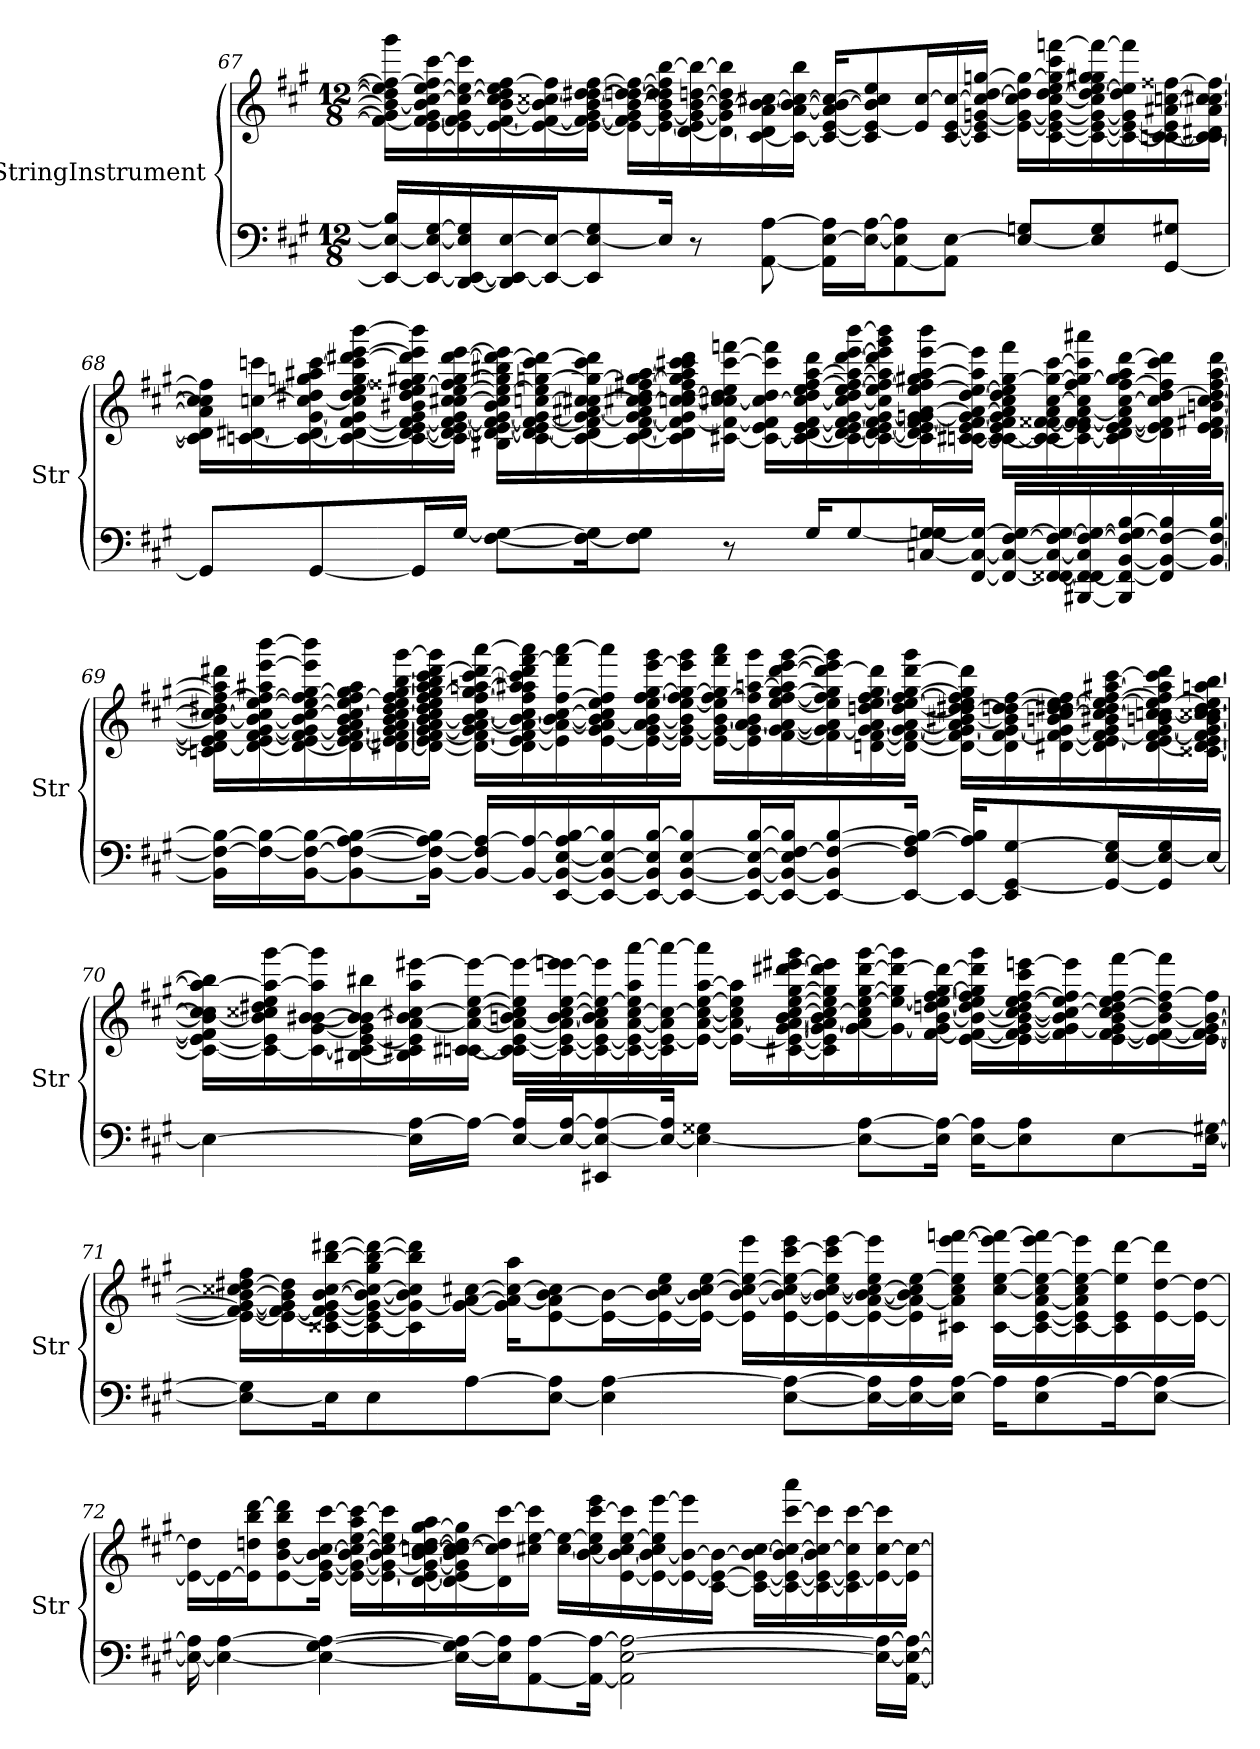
**kern	**kern
*part2	*part1
*staff2	*staff1
*I"StringInstrument	*I"StringInstrument
*I'Str	*I'Str
!!LO:LB:g=z
*clefF4	*clefG2
*k[f#c#g#]	*k[f#c#g#]
*M12/8	*M12/8
=67	=67
16EE/_ 16E/_ 16B/]LL	16f#\_ 16g#\] 16b\_ 16dd\] 16ee\] 16ff#\_ 16ggg#\LL
16EE/_ 16E/_ [16G#/	[16e\ 16f#\_ [16g#\ 16b\] [16cc#\ [16ee\ 16ff#\] [16ccc#\
[16DD/ 16EE/_ 16E/] 16G#/]	16e\_ 16f#\] 16g#\] 16cc#\_ 16ee\_ 16ccc#\]
16DD/] 16EE/_ [16E/	16e\_ [16f#\ [16b\ 16cc#\] 16dd\ 16ee\] [16ff#\
16EE/_ 16E/_J	16e\_ 16f#\_ 16b\_ 16cc##X\ 16ff#\]
8EE/] 8E/_ 8G#/	16e\_ 16f#\_ [16g#\ 16b\_ 16dd\ [16dd#X\ [16ff#\JJ
.	16e\_ 16f#\] 16g#\] 16b\_ [16ddn\ 16dd#\_ 16ff#\_LL
16E/Jk]	16e\_ [16g#\ 16b\] 16dd\] 16dd#\] 16ff#\] [16bb\
8r	[16d\ 16e\] 16g#\_ [16b\ [16ddn\ 16bb\_
.	16d\_ 16g#\] 16b\_ 16dd\] 16bb\]
[8AA\ [8A\	[16c#\ 16d\] [16a\ 16b\] [16cc#X\
.	16c#\_ 16a\_ [16b\ 16cc#\_ 16bb\JJ
16AA\] [16E\ 16A\]LL	16c#/_ [16e/ 16a/] 16b/_ 16cc#/_KL
16E\_ [16A\J	8c#/] 8e/_ 8b/] 8cc#/] 8ee/
[8AA\ 8E\] 8A\]	.
.	16e/] [16cc#/L
8AA\] [8E\J	[16c#/ [16e/ 16cc#/_
.	16c#/] 16e/_ [16gn/ 16cc#/_ [16dd/ [16ggn/JJ
8E/_ 8Gn/L	16e\_ 16g\_ 16cc#\] 16dd\] 16gg\_LL
.	[16c#\ 16e\_ 16g\_ [16cc#\ [16dd\ 16ee\ 16gg\_ 16ccc#\ [16fffn\
8E/] 8G/	16c#\_ 16e\_ 16g\_ 16cc#\] 16dd\_ [16ee\ 16gg\] 16gg#X\ 16fff\_
.	16c#\_ 16e\_ 16g\] 16dd\] 16ee\] 16fff\]
[8GG#/ 8G#X/J	[16cn\ 16c#\_ 16e\] [16a#X\ [16ccn\ [16ff##X\
.	16c\_ 16c#\] [16d#X\ 16a#\_ 16cc\_ [16cc#X\ 16ff##\_JJ
!!LO:LB:g=z
=68	=68
8GG#/L]	16c\] 16d#\] 16a#\] 16cc\] 16cc#\] 16ff##\]LL
.	[16cn\ [16d#X\ [16ccn\ 16cccn\
[8GG#/	16c\_ 16d#\_ [16g#\ 16cc\_ 16dd#X\ 16ggn\ 16aa#X\ [16ccc\
.	16c\_ 16d#\_ [16f#\ 16g#\] 16cc\] 16dd#\ [16ee\ 16gg\ 16ccc\] [16ddd#X\ [16eee\ [16bbb\
16GG#/L]	16c\_ 16d#\_ [16e\ 16f#\_ 16g#\ 16b#X\ 16dd#\ 16ee\] [16ff##X\ 16gg#X\ 16ddd#\] 16eee\] 16bbb\]
[16G#/JJ	16c\] 16d#\_ 16e\_ 16f#\_ [16g#\ 16cc\ [16cc#X\ [16ee\ 16ff##\] [16gg#\ [16ddd#\ [16eee\JJ
[8F#\ 8G#\_L	16B#X\ 16d#\_ 16e\_ 16f#\_ 16g#\_ 16b#\ 16cc#\] 16ee\_ 16gg#\] 16bb#X\ 16ddd#\_ 16eee\]LL
.	[16c\ 16d#\_ 16e\] 16f#\_ 16g#\_ [16ccn\ 16ee\] [16ggn\ 16ccc\ 16ddd#\_
16F#\_ 16G#\]K	16c\_ 16d#\] 16f#\] 16g#\_ [16a#X\ 16cc\_ 16cc#X\ 16gg\_ 16ccc\ 16ddd#\]
8F#\] 8G#\J	16c\_ [16d#\ [16f#\ 16g#\_ 16a#\] 16cc\] [16cc#X\ 16dd#\ [16ff#X\ 16gg\_ [16aa#\
.	16c\] 16d#\] 16f#\_ 16g#\] [16ccn\ 16cc#\] [16dd#\ 16ff#\] 16gg\] 16aa#\] 16ccc\ 16ccc#X\ 16ddd#\
8r	[16c#X\ 16f#\_ 16cc\] [16cc#X\ 16dd#\] 16ee\ [16ccc#\ [16fffn\JJ
.	16c#\_ 16e\ 16f#\] 16cc#\_ 16dd#\ 16ccc#\] 16fff\]LL
16G#/KL	16c#\_ [16d#\ 16e\ [16f#\ 16cc#\_ 16dd#\ 16ee\ [16ff#\ [16aa#\ 16ddd#\
[8G#/	16c#\_ 16d#\_ 16e\ 16f#\] [16g#\ 16cc#\_ 16dd#\ [16ee\ 16ff#\_ 16aa#\_ [16ddd#\ [16eee\ [16bbb\
.	16c#\_ 16d#\_ [16e\ 16f#\ 16g#\_ 16cc#\] 16ee\] 16ff#\_ 16aa#\] 16ddd#\] 16eee\] 16ggg#\ 16bbb\]
[16Cn/ [16Gn/ 16G#/]L	16c#\] 16d#\] 16e\] [16f#\ [16gn\ 16g#\] [16a#\ [16ee\ 16ff#\] 16gg#X\ [16aa#\ [16eee\ 16bbb\
[16FF#/ 16C/_ 16G/_JJ	[16cn\ [16c#X\ 16e\ 16f#\] 16g\_ 16a#\_ [16dd#\ 16ee\_ 16aa#\] 16eee\]JJ
16FF#/_ 16C/_ [16F#/ 16G/_LL	16c\_ 16c#\_ 16e\ 16f#\ 16g\] 16a#\] 16cc#\ 16dd#\] 16ee\] [16gg#\ 16fff\LL
16FF#/_ [16FF##X/ 16C/_ 16F#/_ 16G/_	16c\_ 16c#\] [16f#\ [16f##X\ 16a#\ [16cc#\ 16gg#\_ [16ccc#\
[16BBB#X/ 16FF#/_ 16FF##/] 16C/] 16F#/_ 16G/_	16c\_ 16e\ 16f#\_ 16f##\] [16a#\ 16cc#\] 16ff#\ 16gg#\_ 16ccc#\] 16aaa#X\
16BBB#/] 16FF#/_ [16BB/ 16F#/_ 16G/] [16B/	16c\] [16d#\ [16e\ 16f#\_ 16a#\] [16cc#\ [16ff#\ 16gg#\] 16aa#\ [16ddd#\
16FF#/] 16BB/_ 16F#/_ 16B/]	16d#\] 16e\] 16f#\] 16cc#\] [16dd#\ 16ff#\] 16ccc#\ 16ddd#\]
16BB/_ 16F#/_ [16B/JJ	[16d#\ [16e\ [16f#X\ [16bn\ [16cc#\ 16dd#\] [16ff#\ [16aa#\ 16ddd#\JJ
!!LO:LB:g=z
=69	=69
16BB\] 16F#\_ 16B\_LL	16cn\ 16d#\_ 16e\] 16f#\] 16b\_ 16cc#\_ 16dd#X\ 16ff#\_ 16aa#\] 16ddd#X\LL
16F#\_ 16B\_	16d#\_ 16e\ [16f#\ [16g#\ 16b\_ 16cc#\] [16ee\ 16ff#\_ 16aa#X\ [16eee\ [16bbb\
[16BB\ 16F#\_ 16B\_J	16d#\_ [16e\ 16f#\] 16g#\_ 16b\] [16cc#\ 16ee\_ 16ff#\] [16gg#\ 16eee\] 16bbb\]
8BB\_ 8F#\_ [8A\ 8B\_	16d#\] 16e\_ [16f#\ 16g#\] [16a\ 16b\ 16cc#\_ 16ee\] [16ff#\ 16gg#\] 16aa#\
.	[16d#X\ 16e\_ 16f#\_ [16g#\ 16a\_ [16b\ 16cc#\_ 16dd#\ 16ee\ 16ff#\_ [16gg#\ [16bb\ [16ggg#\
16BB\_ 16F#\_ 16A\_ 16B\]Jk	16d#\_ 16e\] 16f#\_ 16g#\_ 16a\] 16b\_ 16cc#\] 16dd#\ 16ee\ 16ff#\] 16gg#\_ 16aa#\ 16bb\] 16ccc#\ [16ddd#\ 16ggg#\]JJ
16BB/_ 16F#/] 16A/_LL	16d#\_ 16f#\_ 16g#\] [16a\ 16b\_ [16cc#\ [16ff#\ 16gg#\] [16aan\ [16ccc#\ 16ddd#\] [16aaa\LL
16BB/_ 16A/_	16d#\] [16e\ 16f#\] 16a\_ 16b\] 16cc#\_ 16ff#\] 16aa\] 16aa#X\ 16ccc#\] 16ddd#\ [16fff#\ 16aaa\]
[16EE/ 16BB/_ [16E/ 16A/] [16B/	16e\] 16a\_ [16b\ 16cc#\_ [16ff#\ 16fff#\] [16aaa\
16EE/_ 16BB/_ 16E/_ 16B/]	[16e\ 16g#\ 16a\_ 16b\] 16cc#\] 16ee\ 16ff#\] 16aaa\]
16EE/_ 16BB/] 16E/] [16B/J	16e\_ [16g#\ 16a\] [16b\ [16ee\ 16ff#\ [16gg#\ [16eee\ 16ggg#\
8EE/_ [8BB/ [8E/ 8B/]	16e\_ 16g#\_ 16b\] 16ee\_ 16ff#\ 16gg#\_ 16eee\] 16ggg#\JJ
.	16e\_ 16g#\] [16b\ 16ee\] [16ff#\ 16gg#\] 16fff#\ 16aaa\LL
16EE/_ 16BB/_ 16E/_ [16B/L	16e\] 16g#\ [16a\ 16b\] 16ff#\] [16aan\ 16ggg#\
16EE/_ 16BB/_ 16E/] [16F#/ 16B/]J	[16f#\ [16g#\ 16a\_ [16ee\ [16ff#\ [16gg#\ 16aa\] [16ddd#\ [16eee\ [16ggg#\
8EE/_ 8BB/] 8F#/_ [8B/	16f#\] 16g#\_ 16a\] 16ee\] 16ff#\] 16gg#\] 16ddd#\_ 16eee\] 16ggg#\]
.	[16dn\ [16f#\ 16g#\] [16a\ [16ddn\ 16ee\ [16ff#\ 16gg#\ 16ddd#\]
16EE/_ 16F#/] [16A/ 16B/_Jk	16d\_ 16f#\_ [16g#\ 16a\_ 16dd\_ [16ee\ 16ff#\_ [16gg#\ [16ddd#\ 16ggg#\JJ
16EE/_ 16A/] 16B/]KL	16d\_ 16f#\] 16g#\_ 16a\] [16b#X\ 16dd\] [16dd#X\ 16ee\] 16ff#\] 16gg#\] 16ddd#\]LL
8EE/] [8GG#/ [8G#/	16d\] [16f#\ 16g#\_ 16b#\] [16ddn\ 16dd#\] [16ff#\
.	[16d#X\ 16f#\_ 16g#\] 16bn\ [16cc#\ 16dd\] [16dd#X\ [16ee\ 16ff#\]
16GG#/_ [16E/ 16G#/]L	16d#\] [16e\ 16f#\_ 16g#\ 16b#X\ 16cc#\_ 16dd#\] 16ee\_ [16ff#\ [16aa#X\ [16ccc#\
16GG#/] 16E/_ 16G#/	[16d#\ 16e\] 16f#\_ [16g#\ 16bn\ [16ccn\ 16cc#\] 16ee\_ 16ff#\] 16aa#\] 16ccc#\] 16ddd#\
16E/JJ_	[16c##X\ 16d#\] [16e\ 16f#\_ 16g#\] [16b\ 16cc\_ [16cc##X\ 16dd#\ 16ee\] [16aan\ [16bb\JJ
!!LO:LB:g=z
=70	=70
4E\_	16c##\_ 16e\_ 16f#\] 16b\_ 16cc\] 16cc##\] 16aa\_ 16bb\]LL
.	16c##\_ 16e\] 16b\] 16cc##X\ 16dd#X\ 16ee\ 16aa\_ [16ggg#\
.	16c##\_ [16g#\ [16b\ [16b#X\ 16aa\] 16ggg#\]
.	[16B#X\ 16c##\] [16e\ 16g#\] 16b\] 16b#\_ 16bb#X\
16E\] [16A\LL	16B#\] 16c#X\ 16e\] [16a\ 16b#\] [16cc#X\ 16aa\ [16eee#X\
16A\JJ_	[16cn\ [16c#X\ 16a\_ 16cc#\_ [16ee\ 16eee#\_JJ
[16E/ 16A/]LL	16c\] 16c#\_ [16e\ 16a\_ 16bn\ 16cc#\] 16ee\] 16eee#\_LL
16E/_ [16A/J	16c#\_ 16e\_ 16a\] [16b\ [16cc#\ [16ee\ [16eeen\ 16eee#\]
8EE#X/ 8E/_ 8A/_	16c#\_ 16e\_ 16a\ 16b\] 16cc#\] 16ee\_ 16eee\]
.	16c#\_ 16e\_ [16a\ [16cc#\ 16ee\] 16aa\ [16aaa\
16E/_ 16A/]Jk	16c#\] 16e\_ 16a\] 16cc#\_ 16aaa\_
4E\_ 4G##X\	16e\_ [16a\ 16cc#\_ [16ee\ [16aa\ 16aaa\]JJ
.	16e\_ 16a\_ 16cc#\] 16ee\] 16aa\]LL
.	[16c#X\ 16e\_ [16g#\ 16a\_ [16b\ [16cc#\ [16ee\ [16gg#\ [16ddd#X\ [16eee#X\ 16ggg#\
.	16c#\] 16e\] 16g#\] 16a\_ 16b\] 16cc#\_ 16ee\] 16gg#\] 16ddd#\] 16eee#\]
8E\_ [8A\L	[16g#\ 16a\] 16cc#\] [16ee\ [16gg#\ [16ddd#\ [16ggg#\
.	16g#\_ 16ee\_ 16gg#\] 16ddd#\_ 16ggg#\]
16E\] 16A\_Jk	[16f#\ 16g#\] [16b\ [16ddn\ 16ee\_ [16ff#\ [16gg#\ 16ddd#\_JJ
[16E\ 16A\]KL	[16e\ 16f#\_ 16b\_ 16dd\_ 16ee\] 16ff#\] 16gg#\] 16ddd#\] 16ggg#\LL
8E\] 8A\	16e\] 16f#\_ [16g#\ 16b\_ [16cc#\ 16dd\] [16ee\ [16ff#\ 16ccc#\ [16eeen\
.	16f#\] 16g#\_ 16b\] 16cc#\_ 16ee\_ 16ff#\] 16eee\]
[8E\	[16e\ [16f#\ 16g#\] [16b\ 16cc#\] [16dd\ 16ee\] [16ff#\ [16fff#\
.	16e\_ 16f#\_ 16b\_ 16dd\] 16ff#\_ 16fff#\]
16E\_ [16G#X\Jk	16e\_ 16f#\_ [16g#\ 16b\_ 16ff#\]JJ
!!LO:LB:g=z
=71	=71
8E\_ 8G#\]L	16e\_ 16f#\_ 16g#\_ 16b\_ 16cc##X\ [16dd#X\ 16ff#\LL
.	16e\_ 16f#\_ 16g#\] 16b\] 16dd#\]
16E\K]	[16c##X\ 16e\_ 16f#\] [16g#\ [16b\ [16cc##\ [16bb\ [16ddd#X\
8E\	16c##\_ 16e\] 16g#\_ 16b\_ 16cc##\_ 16gg#\ 16bb\_ 16ddd#\_
.	16c##\] 16g#\_ 16b\] 16cc##\] 16bb\] 16ddd#\]
[8A\	16g#\_ [16a\ [16cc#X\JJ
.	16g#\] 16a\_ 16cc#\_ 16aa\KL
[8E\ 8A\]J	[8e\ 8a\] [8b\ 8cc#\]
4E\] [4A\	16e\_ 16b\_L
.	16e\_ 16b\_ 16cc#\ 16ee\
.	16e\_ 16b\] [16cc#\ [16ee\JJ
.	16e\] [16b\ 16cc#\_ 16ee\_ 16eee\LL
[8E\ 8A\_L	[16e\ 16b\_ 16cc#\_ 16ee\_ [16ccc#\ 16eee\
.	16e\_ 16b\_ 16cc#\_ 16ee\] 16ccc#\] [16eee\
16E\_ 16A\]L	16e\_ [16a\ 16b\_ 16cc#\_ 16ee\ 16eee\]
16E\_ 16A\	16e\] 16a\_ 16b\] 16cc#\] [16ee\
16E\] [16A\JJ	16c#X\ 16a\] 16cc#\ 16ee\] [16eee\ [16fffn\JJ
16A\KL]	[16c#\ [16cc#\ [16ee\ 16eee\] 16fff\_LL
8E\ [8A\	16c#\_ [16e\ [16a\ 16cc#\] 16ee\_ [16eee\ 16fff\]
.	16c#\_ 16e\] 16a\] 16cc#\ 16ee\_ 16eee\]
16A\K_	16c#\] 16e\ 16ee\] [16ddd#\
[8E\ 8A\_J	[16e\ [16dd#\ 16ddd#\]
.	16e\_ 16dd#\_JJ
!!LO:PB:g=z
=72	=72
16E\_ 16A\]	16e\_ 16dd#\]LL
4E\_ [4A\	16e\_
.	16e\] 16ddn\ 16bb\ [16ddd\J
.	[8e\ [8b\ 8dd\ 8bb\ 8ddd\]
4E\_ [4G#\ 4A\_	16e\_ [16g#\ 16b\_ [16cc#\ [16ccc#\Jk
.	16e\_ 16g#\_ 16b\_ 16cc#\_ [16ee\ 16aa\ 16ccc#\_LL
.	16e\_ 16g#\_ 16b\] 16cc#\_ 16ee\] 16ccc#\]
.	[16d\ 16e\_ 16g#\_ [16b\ [16ccn\ 16cc#\_ [16dd\ [16gg#\ 16aa\
16E\_ 16G#\] 16A\_LL	16d\_ 16e\] 16g#\] 16b\] 16cc\_ 16cc#\] 16dd\_ 16gg#\]
16E\] 16A\]J	16d\] 16cc\] 16dd\] [16ccc#\
[8AA\ [8A\	16cc#X\ [16ee\ 16ccc#\]JJ
.	[16cc#\ 16ee\_LL
16AA\_ 16A\_Jk	[16b\ 16cc#\] 16ee\] [16ccc#\ 16eee\
2AA\] [2E\ 2A\_	[16e\ 16b\_ 16cc#\ [16ee\ 16ccc#\]
.	16e\_ 16b\_ 16cc#\ 16ee\] [16eee\
.	16e\_ 16b\_ 16eee\]
.	[16c#\ 16e\_ 16b\_JJ
.	16c#\_ 16e\_ 16b\_ [16cc#\LL
.	16c#\_ 16e\_ 16b\_ 16cc#\_ [16ccc#\ 16aaa\
.	16c#\_ 16e\_ 16b\] 16cc#\_ 16ccc#\]
.	16c#\] 16e\_ 16cc#\] [16ccc#\
16E\_ 16A\_LL	16e\_ [16cc#\ 16ccc#\]
[16AA\ 16E\_ 16A\_JJ	16e\] 16cc#\_JJ
=	=
*-	*-
